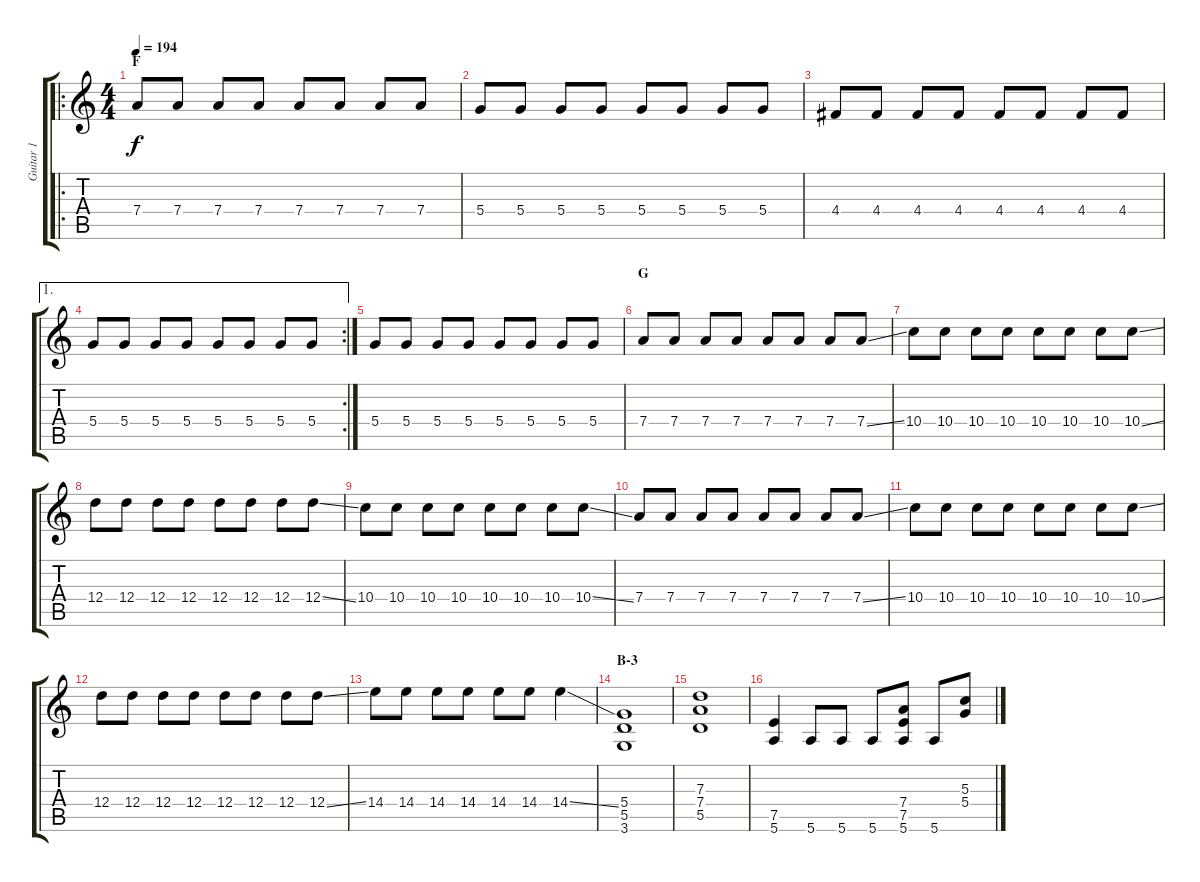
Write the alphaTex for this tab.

\track ("Guitar 1" "Guitar 1") {instrument distortionguitar}
\staff {score tabs}
\tuning (E4 B3 G3 D3 A2 E2) {hide}
\ro
\ts (4 4)
\section ("" "F")
\tempo 194
\clef g2
\ks c
7.4.8{dy f} 7.4.8 7.4.8 7.4.8 7.4.8 7.4.8 7.4.8 7.4.8 |
5.4.8 5.4.8 5.4.8 5.4.8 5.4.8 5.4.8 5.4.8 5.4.8 |
4.4.8 4.4.8 4.4.8 4.4.8 4.4.8 4.4.8 4.4.8 4.4.8 |
\ae 1
\rc 2
5.4.8 5.4.8 5.4.8 5.4.8 5.4.8 5.4.8 5.4.8 5.4.8 |
5.4.8 5.4.8 5.4.8 5.4.8 5.4.8 5.4.8 5.4.8 5.4.8 |
\section ("" "G")
7.4.8 7.4.8 7.4.8 7.4.8 7.4.8 7.4.8 7.4.8 7.4{ss}.8 |
10.4.8 10.4.8 10.4.8 10.4.8 10.4.8 10.4.8 10.4.8 10.4{ss}.8 |
12.4.8 12.4.8 12.4.8 12.4.8 12.4.8 12.4.8 12.4.8 12.4{ss}.8 |
10.4.8 10.4.8 10.4.8 10.4.8 10.4.8 10.4.8 10.4.8 10.4{ss}.8 |
7.4.8 7.4.8 7.4.8 7.4.8 7.4.8 7.4.8 7.4.8 7.4{ss}.8 |
10.4.8 10.4.8 10.4.8 10.4.8 10.4.8 10.4.8 10.4.8 10.4{ss}.8 |
12.4.8 12.4.8 12.4.8 12.4.8 12.4.8 12.4.8 12.4.8 12.4{ss}.8 |
14.4.8 14.4.8 14.4.8 14.4.8 14.4.8 14.4.8 14.4{ss}.4 |
\section ("" "B-3")
(5.4 5.5 3.6).1 |
(7.3 7.4 5.5).1 |
(7.5 5.6).4 5.6.8 5.6.8 5.6.8 (7.4 7.5 5.6).8 5.6.8 (5.3 5.4).8
